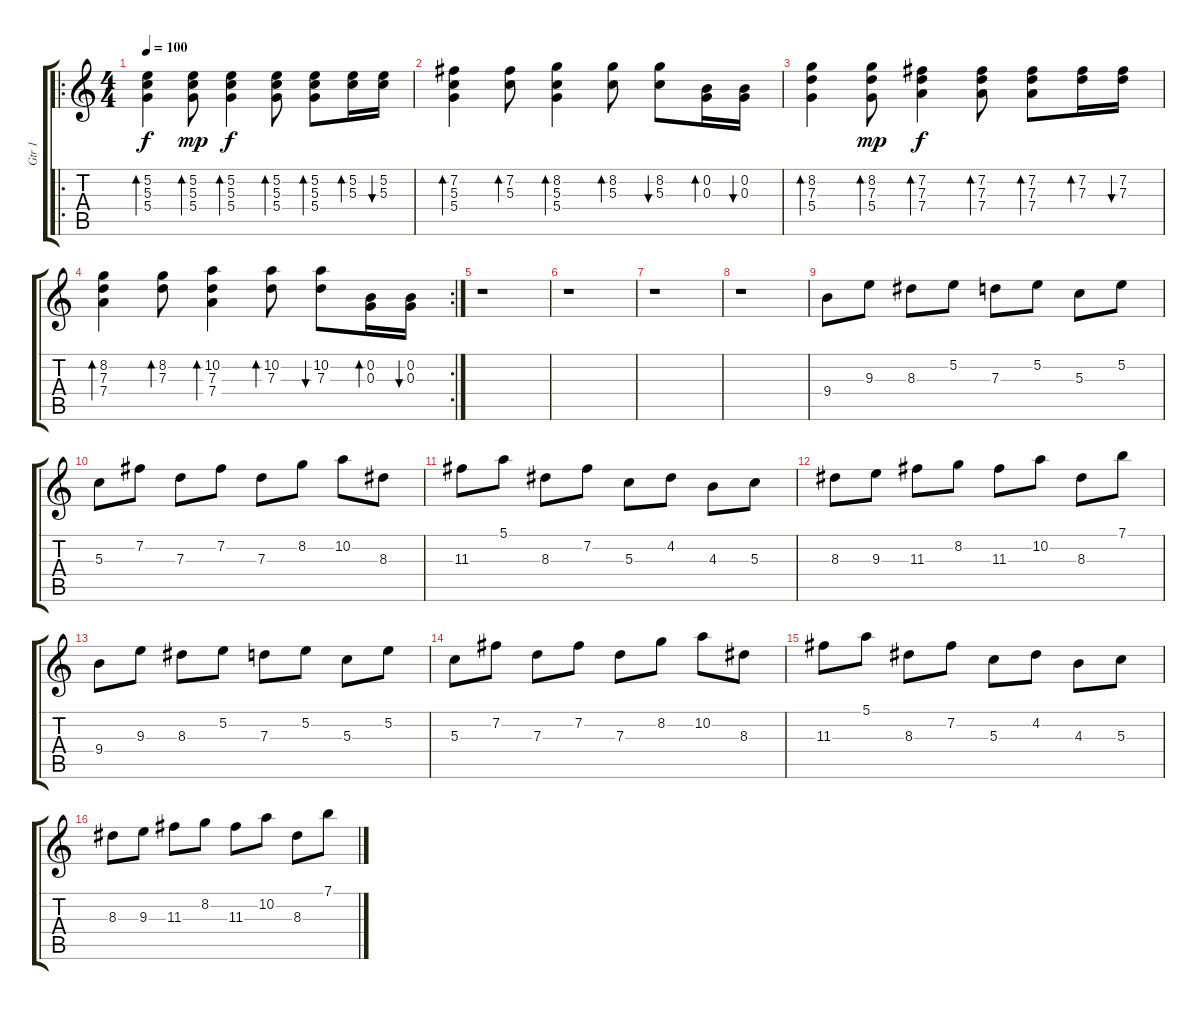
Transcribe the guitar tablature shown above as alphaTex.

\track ("Gtr 1" "Gtr 1") {instrument acousticguitarsteel}
\staff {score tabs}
\tuning (E4 B3 G3 D3 A2 D2) {hide}
\ro
\ts (4 4)
\tempo 100
\clef g2
\ks c
(5.2 5.3 5.4).4{bd 60 dy f} (5.2 5.3 5.4).8{bd 60 dy mp} (5.2 5.3 5.4).4{bd 60 dy f} (5.2 5.3 5.4).8{bd 60} (5.2 5.3 5.4).8{bd 60} (5.2 5.3).16{bd 60} (5.2 5.3).16{bu 60} |
(7.2 5.3 5.4).4{bd 60} (7.2 5.3).8{bd 60} (8.2 5.3 5.4).4{bd 60} (8.2 5.3).8{bd 30} (8.2 5.3).8{bu 30} (0.2 0.3).16{bd 60} (0.2 0.3).16{bu 60} |
(8.2 7.3 5.4).4{bd 60} (8.2 7.3 5.4).8{bd 60 dy mp} (7.2 7.3 7.4).4{bd 60 dy f} (7.2 7.3 7.4).8{bd 60} (7.2 7.3 7.4).8{bd 60} (7.2 7.3).16{bd 60} (7.2 7.3).16{bu 60} |
\rc 2
(8.2 7.3 7.4).4{bd 60} (8.2 7.3).8{bd 60} (10.2 7.3 7.4).4{bd 60} (10.2 7.3).8{bd 30} (10.2 7.3).8{bu 30} (0.2 0.3).16{bd 60} (0.2 0.3).16{bu 60} |
r.1 |
r.1 |
r.1 |
r.1 |
9.4.8{volume 11} 9.3.8 8.3.8 5.2.8 7.3.8 5.2.8 5.3.8 5.2.8 |
5.3.8 7.2.8 7.3.8 7.2.8 7.3.8 8.2.8 10.2.8 8.3.8 |
11.3.8 5.1.8 8.3.8 7.2.8 5.3.8 4.2.8 4.3.8 5.3.8 |
8.3.8 9.3.8 11.3.8 8.2.8 11.3.8 10.2.8 8.3.8 7.1.8 |
9.4.8 9.3.8 8.3.8 5.2.8 7.3.8 5.2.8 5.3.8 5.2.8 |
5.3.8 7.2.8 7.3.8 7.2.8 7.3.8 8.2.8 10.2.8 8.3.8 |
11.3.8 5.1.8 8.3.8 7.2.8 5.3.8 4.2.8 4.3.8 5.3.8 |
8.3.8 9.3.8 11.3.8 8.2.8 11.3.8 10.2.8 8.3.8 7.1.8
